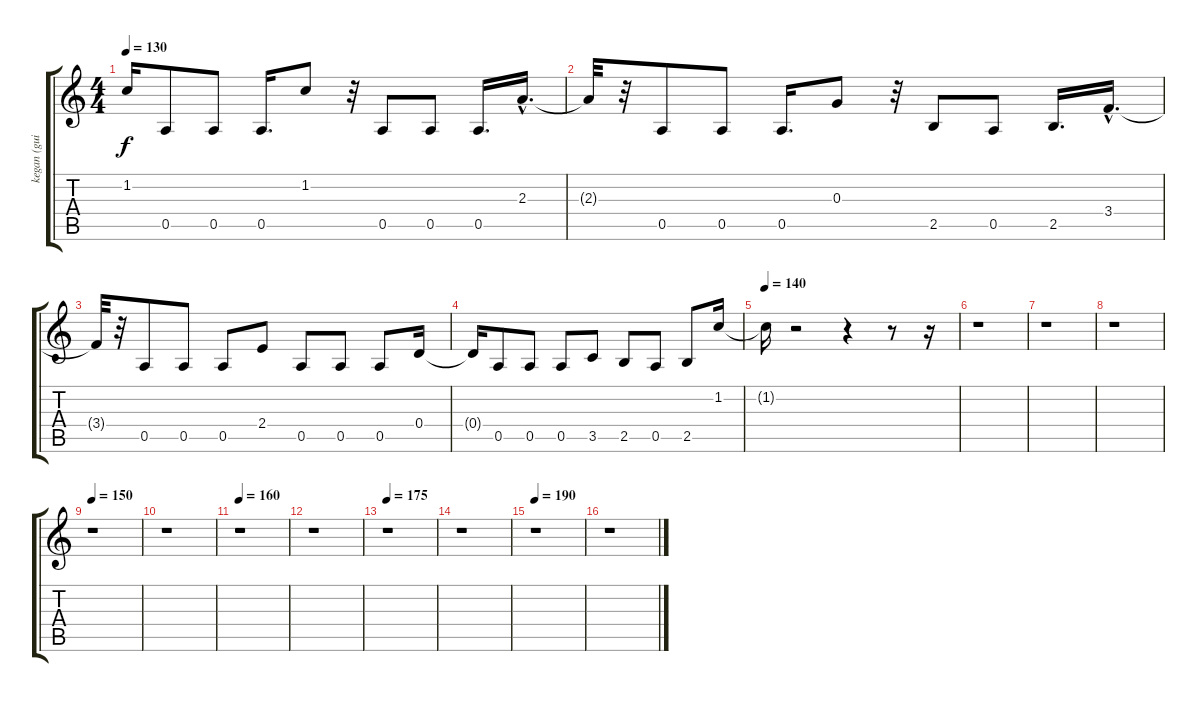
\track ("kegan (guitar) back up singer" "kegan (gui") {instrument distortionguitar}
\staff {score tabs}
\tuning (E4 B3 G3 D3 A2 E2) {hide}
\ts (4 4)
\tempo 130
\clef g2
\ks c
1.2{t}.16{dy f} 0.5.8 0.5.8 0.5.16{d} 1.2.8 r.32 0.5.8 0.5.8 0.5.16{d} 2.3{hac}.16{d} |
2.3{t}.32 r.32 0.5.8 0.5.8 0.5.16{d} 0.3.8 r.32 2.5.8 0.5.8 2.5.16{d} 3.4{hac}.16{d} |
3.4{t}.32 r.32 0.5.8 0.5.8 0.5.8 2.4.8 0.5.8 0.5.8 0.5.8 0.4.16 |
0.4{t}.16 0.5.8 0.5.8 0.5.8 3.5.8 2.5.8 0.5.8 2.5.8 1.2.16 |
\tempo 140
1.2{t}.16 r.2 r.4 r.8 r.16 |
r.1 |
r.1 |
r.1 |
\tempo 150
r.1 |
r.1 |
\tempo 160
r.1 |
r.1 |
\tempo 175
r.1 |
r.1 |
\tempo 190
r.1 |
r.1
